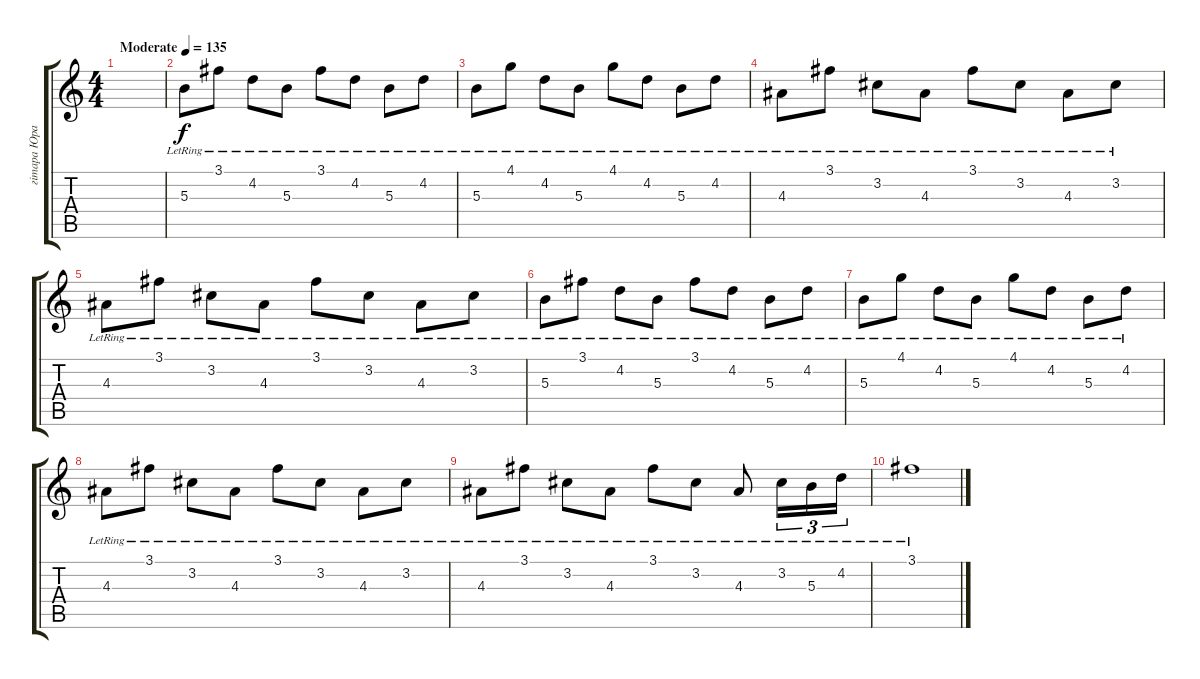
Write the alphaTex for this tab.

\track ("гiтара Юрась" "гiтара Юра") {instrument distortionguitar}
\staff {score tabs}
\tuning (Eb4 Bb3 Gb3 Db3 Ab2 Eb2) {hide}
\ts (4 4)
\tempo (135 "Moderate")
\clef g2
\ks c
|
5.3{lr}.8{instrument electricguitarjazz} 3.1{lr}.8 4.2{lr}.8 5.3{lr}.8 3.1{lr}.8 4.2{lr}.8 5.3{lr}.8 4.2{lr}.8 |
5.3{lr}.8 4.1{lr}.8 4.2{lr}.8 5.3{lr}.8 4.1{lr}.8 4.2{lr}.8 5.3{lr}.8 4.2{lr}.8 |
4.3{lr}.8 3.1{lr}.8 3.2{lr}.8 4.3{lr}.8 3.1{lr}.8 3.2{lr}.8 4.3{lr}.8 3.2{lr}.8 |
4.3{lr}.8 3.1{lr}.8 3.2{lr}.8 4.3{lr}.8 3.1{lr}.8 3.2{lr}.8 4.3{lr}.8 3.2{lr}.8 |
5.3{lr}.8 3.1{lr}.8 4.2{lr}.8 5.3{lr}.8 3.1{lr}.8 4.2{lr}.8 5.3{lr}.8 4.2{lr}.8 |
5.3{lr}.8 4.1{lr}.8 4.2{lr}.8 5.3{lr}.8 4.1{lr}.8 4.2{lr}.8 5.3{lr}.8 4.2{lr}.8 |
4.3{lr}.8 3.1{lr}.8 3.2{lr}.8 4.3{lr}.8 3.1{lr}.8 3.2{lr}.8 4.3{lr}.8 3.2{lr}.8 |
4.3{lr}.8 3.1{lr}.8 3.2{lr}.8 4.3{lr}.8 3.1{lr}.8 3.2{lr}.8 4.3{lr}.8 3.2{lr}.16{tu (3 2)} 5.3{lr}.16{tu (3 2)} 4.2{lr}.16{tu (3 2)} |
3.1{lr}.1
